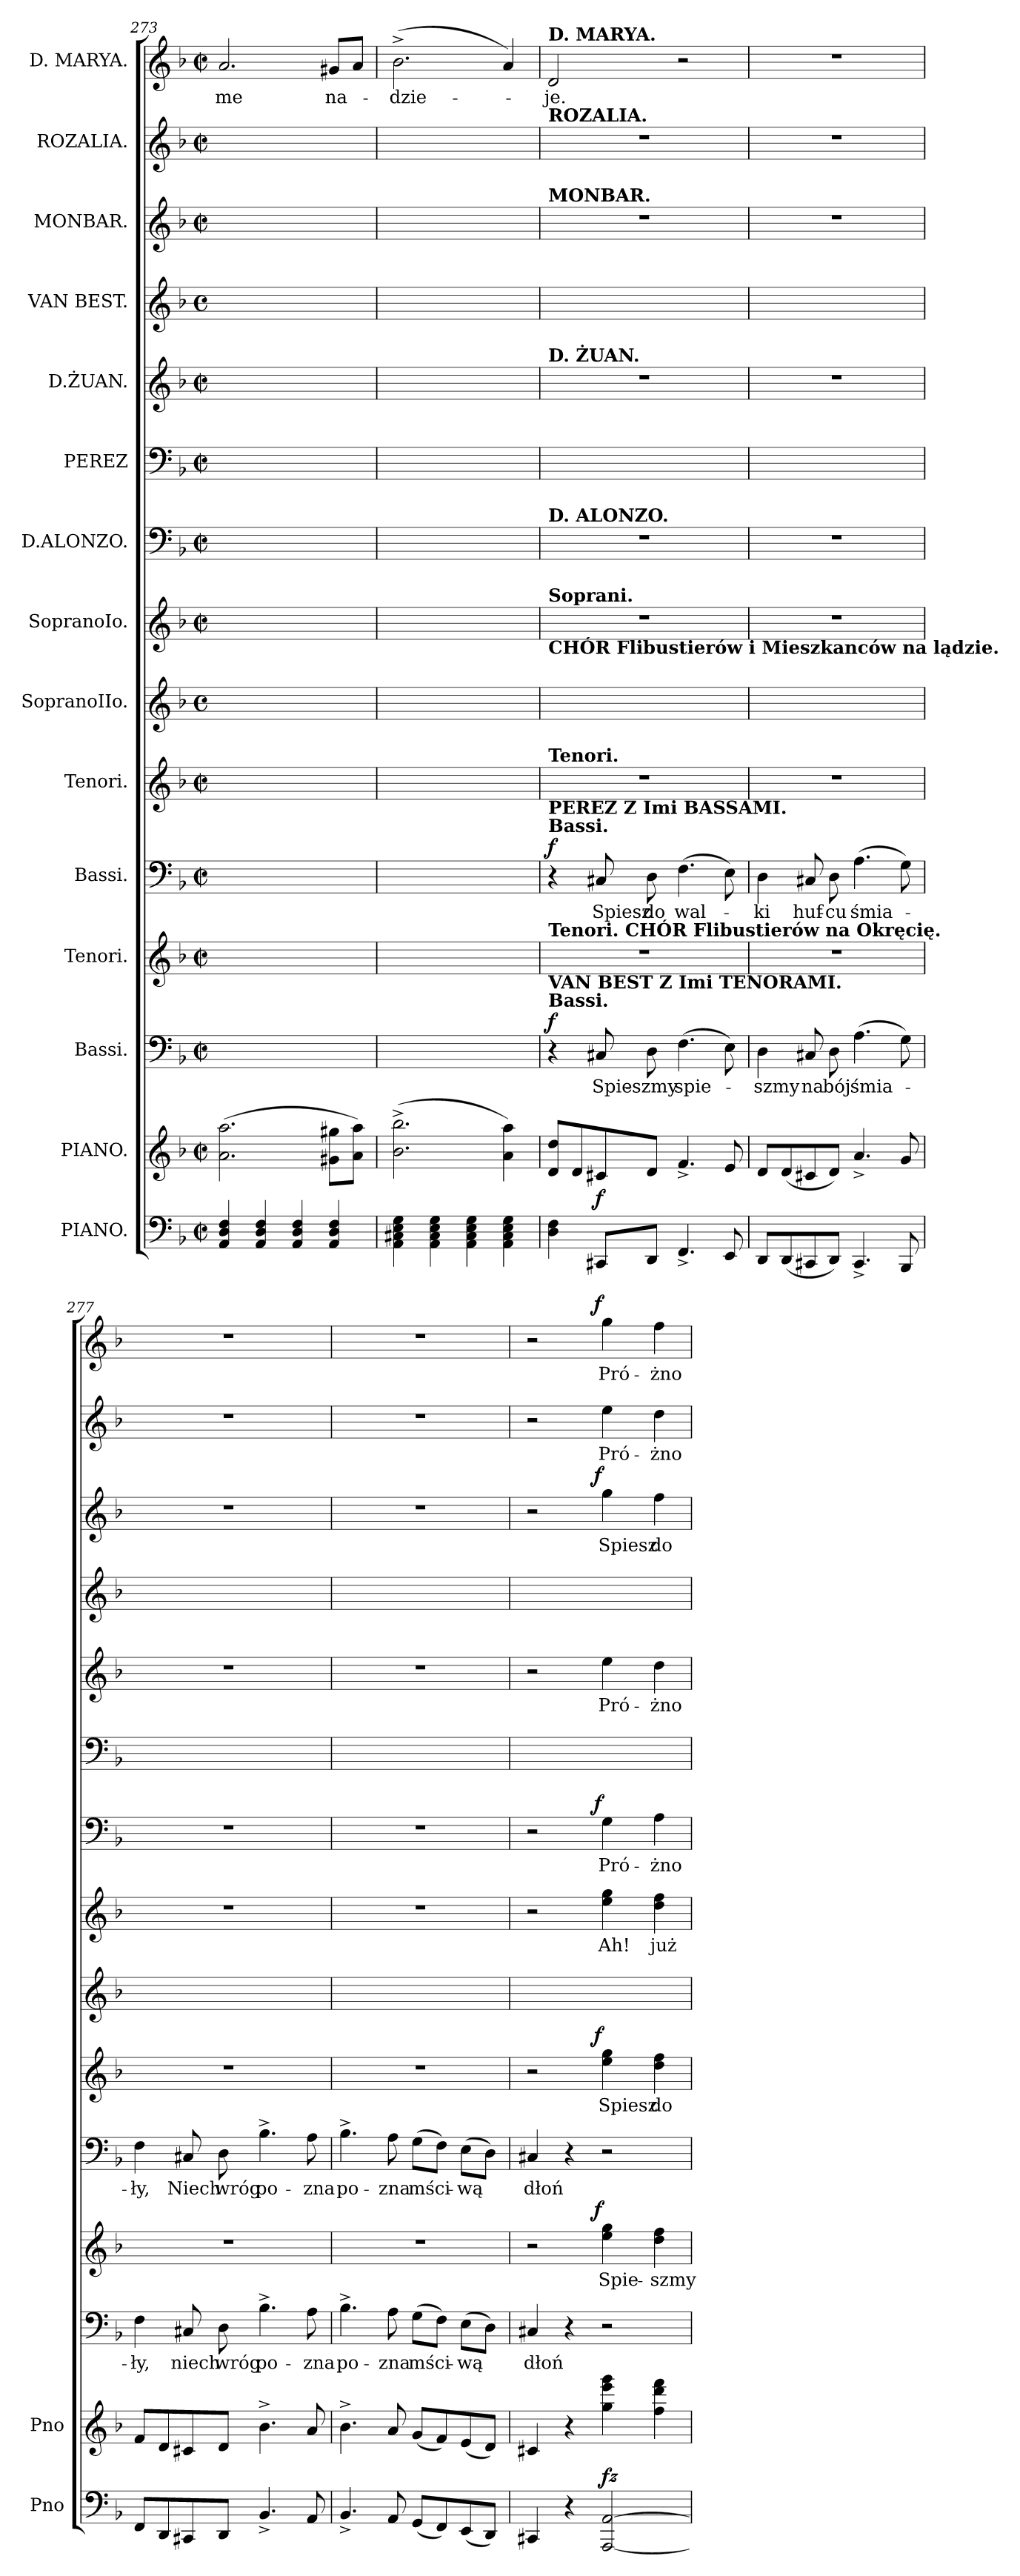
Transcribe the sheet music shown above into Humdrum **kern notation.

**kern	**dynam	**kern	**dynam	**kern	**text	**dynam	**kern	**text	**dynam	**kern	**text	**dynam	**kern	**text	**dynam	**kern	**kern	**text	**kern	**text	**dynam	**kern	**text	**kern	**text	**kern	**text	**kern	**text	**dynam	**kern	**text	**kern	**text	**dynam
*part15	*part15	*part14	*part14	*part13	*part13	*part13	*part12	*part12	*part12	*part11	*part11	*part11	*part10	*part10	*part10	*part9	*part8	*part8	*part7	*part7	*part7	*part6	*part6	*part5	*part5	*part4	*part4	*part3	*part3	*part3	*part2	*part2	*part1	*part1	*part1
*staff15	*staff15	*staff14	*staff14	*staff13	*staff13	*staff13	*staff12	*staff12	*staff12	*staff11	*staff11	*staff11	*staff10	*staff10	*staff10	*staff9	*staff8	*staff8	*staff7	*staff7	*staff7	*staff6	*staff6	*staff5	*staff5	*staff4	*staff4	*staff3	*staff3	*staff3	*staff2	*staff2	*staff1	*staff1	*staff1
*I"PIANO.	*	*I"PIANO.	*	*I"Bassi.	*	*	*I"Tenori.	*	*	*I"Bassi.	*	*	*I"Tenori.	*	*	*I"SopranoIIo.	*I"SopranoIo.	*	*I"D.ALONZO.	*	*	*I"PEREZ	*	*I"D.ŻUAN.	*	*I"VAN BEST.	*	*I"MONBAR.	*	*	*I"ROZALIA.	*	*I"D. MARYA.	*	*
*I'Pno	*	*I'Pno	*	*	*	*	*	*	*	*	*	*	*	*	*	*	*	*	*	*	*	*	*	*	*	*	*	*	*	*	*	*	*	*	*
*clefF4	*	*clefG2	*	*clefF4	*	*	*clefG2	*	*	*clefF4	*	*	*clefG2	*	*	*clefG2	*clefG2	*	*clefF4	*	*	*clefF4	*	*clefG2	*	*clefG2	*	*clefG2	*	*	*clefG2	*	*clefG2	*	*
*	*	*	*	*	*	*	*ITrd8c12	*	*	*	*	*	*ITrd8c12	*	*	*	*	*	*	*	*	*	*	*ITrd8c12	*	*ITrd8c12	*	*ITrd8c12	*	*	*	*	*	*	*
*k[b-]	*	*k[b-]	*	*k[b-]	*	*	*k[b-]	*	*	*k[b-]	*	*	*k[b-]	*	*	*k[b-]	*k[b-]	*	*k[b-]	*	*	*k[b-]	*	*k[b-]	*	*k[b-]	*	*k[b-]	*	*	*k[b-]	*	*k[b-]	*	*
*M2/2	*	*M2/2	*	*M2/2	*	*	*M2/2	*	*	*M2/2	*	*	*M2/2	*	*	*M4/4	*M2/2	*	*M2/2	*	*	*M2/2	*	*M2/2	*	*M4/4	*	*M2/2	*	*	*M2/2	*	*M2/2	*	*
*met(c|)	*	*met(c|)	*	*met(c|)	*	*	*met(c|)	*	*	*met(c|)	*	*	*met(c|)	*	*	*met(c)	*met(c|)	*	*met(c|)	*	*	*met(c|)	*	*met(c|)	*	*met(c)	*	*met(c|)	*	*	*met(c|)	*	*met(c|)	*	*
=273	=273	=273	=273	=273	=273	=273	=273	=273	=273	=273	=273	=273	=273	=273	=273	=273	=273	=273	=273	=273	=273	=273	=273	=273	=273	=273	=273	=273	=273	=273	=273	=273	=273	=273	=273
4AA/ 4D/ 4F/	.	(2.a\ 2.aa\	.	1ryy	.	.	1ryy	.	.	1ryy	.	.	1ryy	.	.	1ryy	1ryy	.	1ryy	.	.	1ryy	.	1ryy	.	1ryy	.	1ryy	.	.	1ryy	.	2.a/	me	.
4AA/ 4D/ 4F/	.	.	.	.	.	.	.	.	.	.	.	.	.	.	.	.	.	.	.	.	.	.	.	.	.	.	.	.	.	.	.	.	.	.	.
4AA/ 4D/ 4F/	.	.	.	.	.	.	.	.	.	.	.	.	.	.	.	.	.	.	.	.	.	.	.	.	.	.	.	.	.	.	.	.	.	.	.
4AA/ 4D/ 4F/	.	8g#X\ 8gg#X\L	.	.	.	.	.	.	.	.	.	.	.	.	.	.	.	.	.	.	.	.	.	.	.	.	.	.	.	.	.	.	8g#X/L	na-	.
.	.	8a\ 8aa\J)	.	.	.	.	.	.	.	.	.	.	.	.	.	.	.	.	.	.	.	.	.	.	.	.	.	.	.	.	.	.	8a/J	.	.
=274	=274	=274	=274	=274	=274	=274	=274	=274	=274	=274	=274	=274	=274	=274	=274	=274	=274	=274	=274	=274	=274	=274	=274	=274	=274	=274	=274	=274	=274	=274	=274	=274	=274	=274	=274
4AA\ 4C#X\ 4E\ 4G\	.	(2.b-^<\ 2.bb-^<\	.	1ryy	.	.	1ryy	.	.	1ryy	.	.	1ryy	.	.	1ryy	1ryy	.	1ryy	.	.	1ryy	.	1ryy	.	1ryy	.	1ryy	.	.	1ryy	.	(2.b-^\	-dzie-	.
4AA\ 4C#\ 4E\ 4G\	.	.	.	.	.	.	.	.	.	.	.	.	.	.	.	.	.	.	.	.	.	.	.	.	.	.	.	.	.	.	.	.	.	.	.
4AA\ 4C#\ 4E\ 4G\	.	.	.	.	.	.	.	.	.	.	.	.	.	.	.	.	.	.	.	.	.	.	.	.	.	.	.	.	.	.	.	.	.	.	.
4AA\ 4C#\ 4E\ 4G\	.	4a\ 4aa\)	.	.	.	.	.	.	.	.	.	.	.	.	.	.	.	.	.	.	.	.	.	.	.	.	.	.	.	.	.	.	4a/)	.	.
=275	=275	=275	=275	=275	=275	=275	=275	=275	=275	=275	=275	=275	=275	=275	=275	=275	=275	=275	=275	=275	=275	=275	=275	=275	=275	=275	=275	=275	=275	=275	=275	=275	=275	=275	=275
!	!	!	!	!	!	!	!	!	!	!	!	!	!	!	!	!	!	!	!	!	!	!	!	!	!	!	!	!	!	!	!	!	!LO:TX:a:B:t=D. MARYA.	!	!
!	!	!	!	!	!	!	!	!	!	!	!	!	!	!	!	!	!	!	!	!	!	!	!	!	!	!	!	!	!	!	!LO:TX:a:B:t=ROZALIA.	!	!	!	!
!	!	!	!	!	!	!	!	!	!	!	!	!	!	!	!	!	!	!	!	!	!	!	!	!	!	!	!	!LO:TX:a:B:t=MONBAR.	!	!	!	!	!	!	!
!	!	!	!	!	!	!	!	!	!	!	!	!	!	!	!	!	!	!	!	!	!	!	!	!LO:TX:a:B:t=D. ŻUAN.	!	!	!	!	!	!	!	!	!	!	!
!	!	!	!	!	!	!	!	!	!	!	!	!	!	!	!	!	!	!	!LO:TX:a:B:t=D. ALONZO.	!	!	!	!	!	!	!	!	!	!	!	!	!	!	!	!
!	!	!	!	!	!	!	!	!	!	!	!	!	!	!	!	!	!LO:TX:b:B:t=CHÓR Flibustierów i Mieszkanców na lądzie.	!	!	!	!	!	!	!	!	!	!	!	!	!	!	!	!	!	!
!	!	!	!	!	!	!	!	!	!	!	!	!	!	!	!	!	!LO:TX:a:B:t=Soprani.	!	!	!	!	!	!	!	!	!	!	!	!	!	!	!	!	!	!
!	!	!	!	!	!	!	!	!	!	!	!	!	!LO:TX:b:B:t=PEREZ  Z Imi BASSAMI.	!	!	!	!	!	!	!	!	!	!	!	!	!	!	!	!	!	!	!	!	!	!
!	!	!	!	!	!	!	!	!	!	!	!	!	!LO:TX:a:B:t=Tenori.	!	!	!	!	!	!	!	!	!	!	!	!	!	!	!	!	!	!	!	!	!	!
!	!	!	!	!	!	!	!	!	!	!LO:TX:a:B:t=Bassi.	!	!	!	!	!	!	!	!	!	!	!	!	!	!	!	!	!	!	!	!	!	!	!	!	!
!	!	!	!	!	!	!	!LO:TX:b:B:t=VAN BEST Z Imi TENORAMI.	!	!	!	!	!	!	!	!	!	!	!	!	!	!	!	!	!	!	!	!	!	!	!	!	!	!	!	!
!	!	!	!	!	!	!	!LO:TX:a:B:t=Tenori. CHÓR Flibustierów na Okręcię.	!	!	!	!	!	!	!	!	!	!	!	!	!	!	!	!	!	!	!	!	!	!	!	!	!	!	!	!
!	!	!	!	!LO:TX:a:B:t=Bassi.	!	!	!	!	!	!	!	!	!	!	!	!	!	!	!	!	!	!	!	!	!	!	!	!	!	!	!	!	!	!	!
!	!	!	!	!	!	!LO:DY:b	!	!	!	!	!	!LO:DY:b	!	!	!	!	!	!	!	!	!	!	!	!	!	!	!	!	!	!	!	!	!	!	!
4D\ 4F\	.	8d/ 8dd/L	.	4r	.	f	1r	.	.	4r	.	f	1r	.	.	1ryy	1r	.	1r	.	.	4ryy	.	1r	.	1ryy	.	1r	.	.	1r	.	2d/	-je.	.
.	.	8d/	.	.	.	.	.	.	.	.	.	.	.	.	.	.	.	.	.	.	.	.	.	.	.	.	.	.	.	.	.	.	.	.	.
8CC#X/L	.	8c#X/	f	8C#X/	Spie-	.	.	.	.	8C#X/	Spiesz	.	.	.	.	.	.	.	.	.	.	8C#X/yy	Spiesz	.	.	.	.	.	.	.	.	.	.	.	.
8DD/J	.	8d/J	.	8D\	-szmy	.	.	.	.	8D\	do	.	.	.	.	.	.	.	.	.	.	8D\yy	do	.	.	.	.	.	.	.	.	.	.	.	.
4.FF^>/	.	4.f^>/	.	(4.F\	spie-	.	.	.	.	(4.F\	wal-	.	.	.	.	.	.	.	.	.	.	(4.F\yy	wal-	.	.	.	.	.	.	.	.	.	2r	.	.
8EE/	.	8e/	.	8E\)	.	.	.	.	.	8E\)	.	.	.	.	.	.	.	.	.	.	.	8E\yy)	.	.	.	.	.	.	.	.	.	.	.	.	.
=276	=276	=276	=276	=276	=276	=276	=276	=276	=276	=276	=276	=276	=276	=276	=276	=276	=276	=276	=276	=276	=276	=276	=276	=276	=276	=276	=276	=276	=276	=276	=276	=276	=276	=276	=276
8DD/L	.	8d/L	.	4D\	-szmy	.	1r	.	.	4D\	-ki	.	1r	.	.	1ryy	1r	.	1r	.	.	4D\yy	-ki	1r	.	1ryy	.	1r	.	.	1r	.	1r	.	.
(8DD/	.	(8d/	.	.	.	.	.	.	.	.	.	.	.	.	.	.	.	.	.	.	.	.	.	.	.	.	.	.	.	.	.	.	.	.	.
8CC#X/	.	8c#X/	.	8C#X/	na	.	.	.	.	8C#X/	huf-	.	.	.	.	.	.	.	.	.	.	8C#X/yy	huf-	.	.	.	.	.	.	.	.	.	.	.	.
8DD/J)	.	8d/J)	.	8D\	bój	.	.	.	.	8D\	-cu	.	.	.	.	.	.	.	.	.	.	8D\yy	-cu	.	.	.	.	.	.	.	.	.	.	.	.
4.CC#^>/	.	4.a^>/	.	(4.A\	śmia-	.	.	.	.	(4.A\	śmia-	.	.	.	.	.	.	.	.	.	.	(4.A\yy	śmia-	.	.	.	.	.	.	.	.	.	.	.	.
8BBB-/	.	8g/	.	8G\)	.	.	.	.	.	8G\)	.	.	.	.	.	.	.	.	.	.	.	8G\yy)	.	.	.	.	.	.	.	.	.	.	.	.	.
=277	=277	=277	=277	=277	=277	=277	=277	=277	=277	=277	=277	=277	=277	=277	=277	=277	=277	=277	=277	=277	=277	=277	=277	=277	=277	=277	=277	=277	=277	=277	=277	=277	=277	=277	=277
8FF/L	.	8f/L	.	4F\	-ły,	.	1r	.	.	4F\	-ły,	.	1r	.	.	1ryy	1r	.	1r	.	.	4F\yy	-ły,	1r	.	1ryy	.	1r	.	.	1r	.	1r	.	.
8DD/	.	8d/	.	.	.	.	.	.	.	.	.	.	.	.	.	.	.	.	.	.	.	.	.	.	.	.	.	.	.	.	.	.	.	.	.
8CC#X/	.	8c#X/	.	8C#X/	niech	.	.	.	.	8C#X/	Niech	.	.	.	.	.	.	.	.	.	.	8C#X/yy	Niech	.	.	.	.	.	.	.	.	.	.	.	.
8DD/J	.	8d/J	.	8D\	wróg	.	.	.	.	8D\	wróg	.	.	.	.	.	.	.	.	.	.	8D\yy	wróg	.	.	.	.	.	.	.	.	.	.	.	.
4.BB-^>/	.	4.b-^\	.	4.B-^\	po-	.	.	.	.	4.B-^\	po-	.	.	.	.	.	.	.	.	.	.	4.B-^\yy	po-	.	.	.	.	.	.	.	.	.	.	.	.
8AA/	.	8a/	.	8A\	-zna	.	.	.	.	8A\	-zna	.	.	.	.	.	.	.	.	.	.	8A\yy	-zna	.	.	.	.	.	.	.	.	.	.	.	.
=278	=278	=278	=278	=278	=278	=278	=278	=278	=278	=278	=278	=278	=278	=278	=278	=278	=278	=278	=278	=278	=278	=278	=278	=278	=278	=278	=278	=278	=278	=278	=278	=278	=278	=278	=278
4.BB-^>/	.	4.b-^\	.	4.B-^\	po-	.	1r	.	.	4.B-^\	po-	.	1r	.	.	1ryy	1r	.	1r	.	.	4.B-^\yy	po-	1r	.	1ryy	.	1r	.	.	1r	.	1r	.	.
8AA/	.	8a/	.	8A\	-zna	.	.	.	.	8A\	-zna	.	.	.	.	.	.	.	.	.	.	8A\yy	-zna	.	.	.	.	.	.	.	.	.	.	.	.
(8GG/L	.	(8g/L	.	(8G\L	mści-	.	.	.	.	(8G\L	mści-	.	.	.	.	.	.	.	.	.	.	(8G\Lyy	mści-	.	.	.	.	.	.	.	.	.	.	.	.
8FF/)	.	8f/)	.	8F\J)	.	.	.	.	.	8F\J)	.	.	.	.	.	.	.	.	.	.	.	8F\Jyy)	.	.	.	.	.	.	.	.	.	.	.	.	.
(8EE/	.	(8e/	.	(8E\L	-wą	.	.	.	.	(8E\L	-wą	.	.	.	.	.	.	.	.	.	.	(8E\Lyy	-wą	.	.	.	.	.	.	.	.	.	.	.	.
8DD/J)	.	8d/J)	.	8D\J)	.	.	.	.	.	8D\J)	.	.	.	.	.	.	.	.	.	.	.	8D\Jyy)	.	.	.	.	.	.	.	.	.	.	.	.	.
=279	=279	=279	=279	=279	=279	=279	=279	=279	=279	=279	=279	=279	=279	=279	=279	=279	=279	=279	=279	=279	=279	=279	=279	=279	=279	=279	=279	=279	=279	=279	=279	=279	=279	=279	=279
4CC#X/	.	4c#X/	.	4C#X/	dłoń	.	2r	.	.	4C#X/	dłoń	.	2r	.	.	1ryy	2r	.	2r	.	.	4C#X/yy	dłoń	2r	.	2ryy	.	2r	.	.	2r	.	2r	.	.
4r	.	4r	.	4r	.	.	.	.	.	4r	.	.	.	.	.	.	.	.	.	.	.	4ryy	.	.	.	.	.	.	.	.	.	.	.	.	.
!	!LO:DY:a	!	!	!	!	!	!	!	!LO:DY:b:rj	!	!	!	!	!	!LO:DY:b:rj	!	!	!	!	!	!LO:DY:a:rj	!	!	!	!	!	!	!	!	!LO:DY:a:rj	!	!	!	!	!LO:DY:a:rj
[2AAA/ [2AA/	fz	4gg\ 4eee\ 4ggg\	.	2r	.	.	4e\ 4g\	Spie-	f	2r	.	.	4e\ 4g\	Spiesz	f	.	4ee\ 4gg\	Ah!	4G\	Pró-	f	2ryy	.	4e\	Pró-	4g\yy	Spie-	4g\	Spiesz	f	4ee\	Pró-	4gg\	Pró-	f
.	.	4ff\ 4ddd\ 4fff\	.	.	.	.	4d\ 4f\	-szmy	.	.	.	.	4d\ 4f\	do	.	.	4dd\ 4ff\	już	4A\	-żno	.	.	.	4d\	-żno	4f\yy	-szmy	4f\	do	.	4dd\	-żno	4ff\	-żno	.
=	=	=	=	=	=	=	=	=	=	=	=	=	=	=	=	=	=	=	=	=	=	=	=	=	=	=	=	=	=	=	=	=	=	=	=
*-	*-	*-	*-	*-	*-	*-	*-	*-	*-	*-	*-	*-	*-	*-	*-	*-	*-	*-	*-	*-	*-	*-	*-	*-	*-	*-	*-	*-	*-	*-	*-	*-	*-	*-	*-
